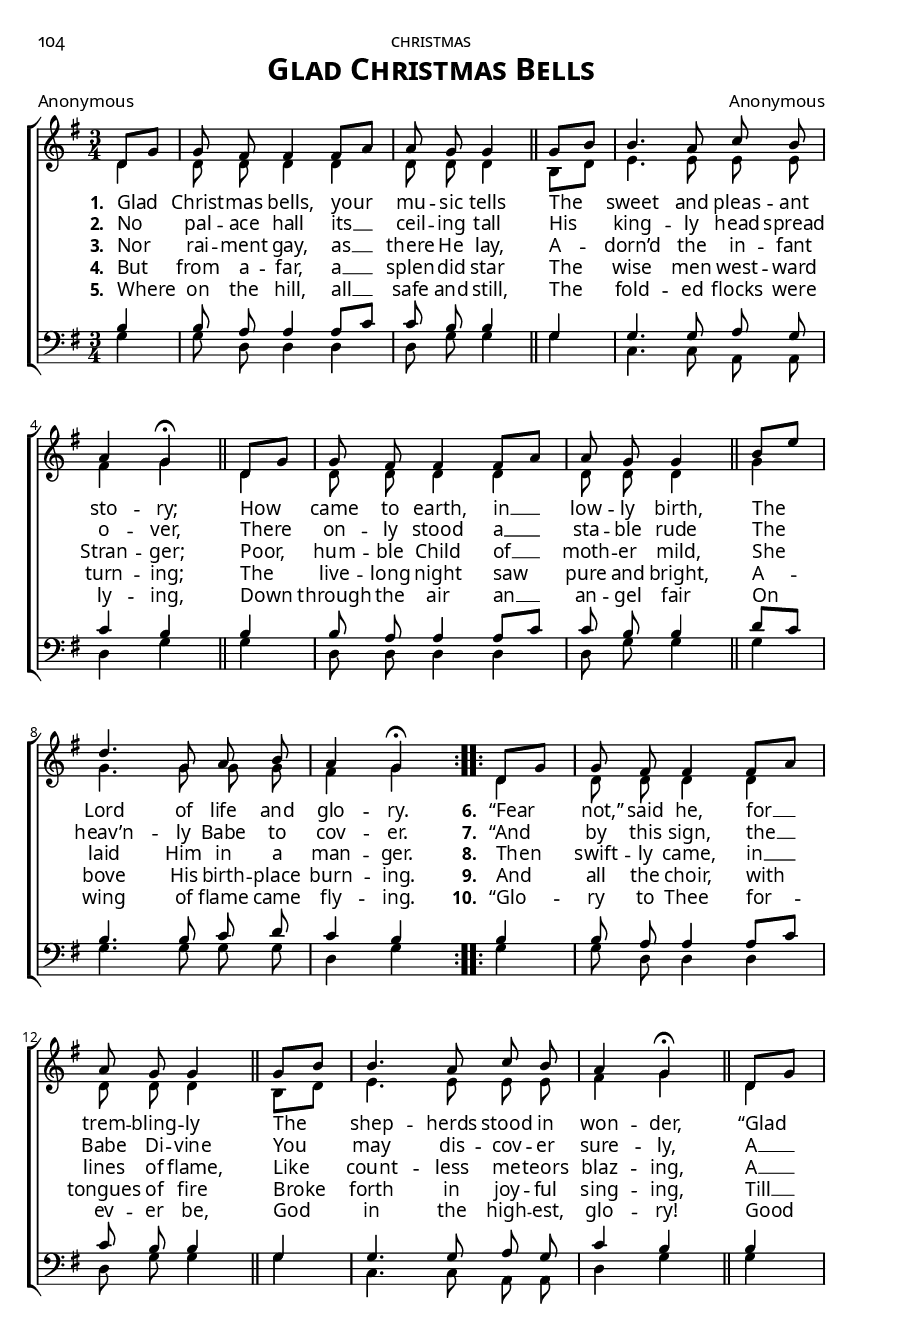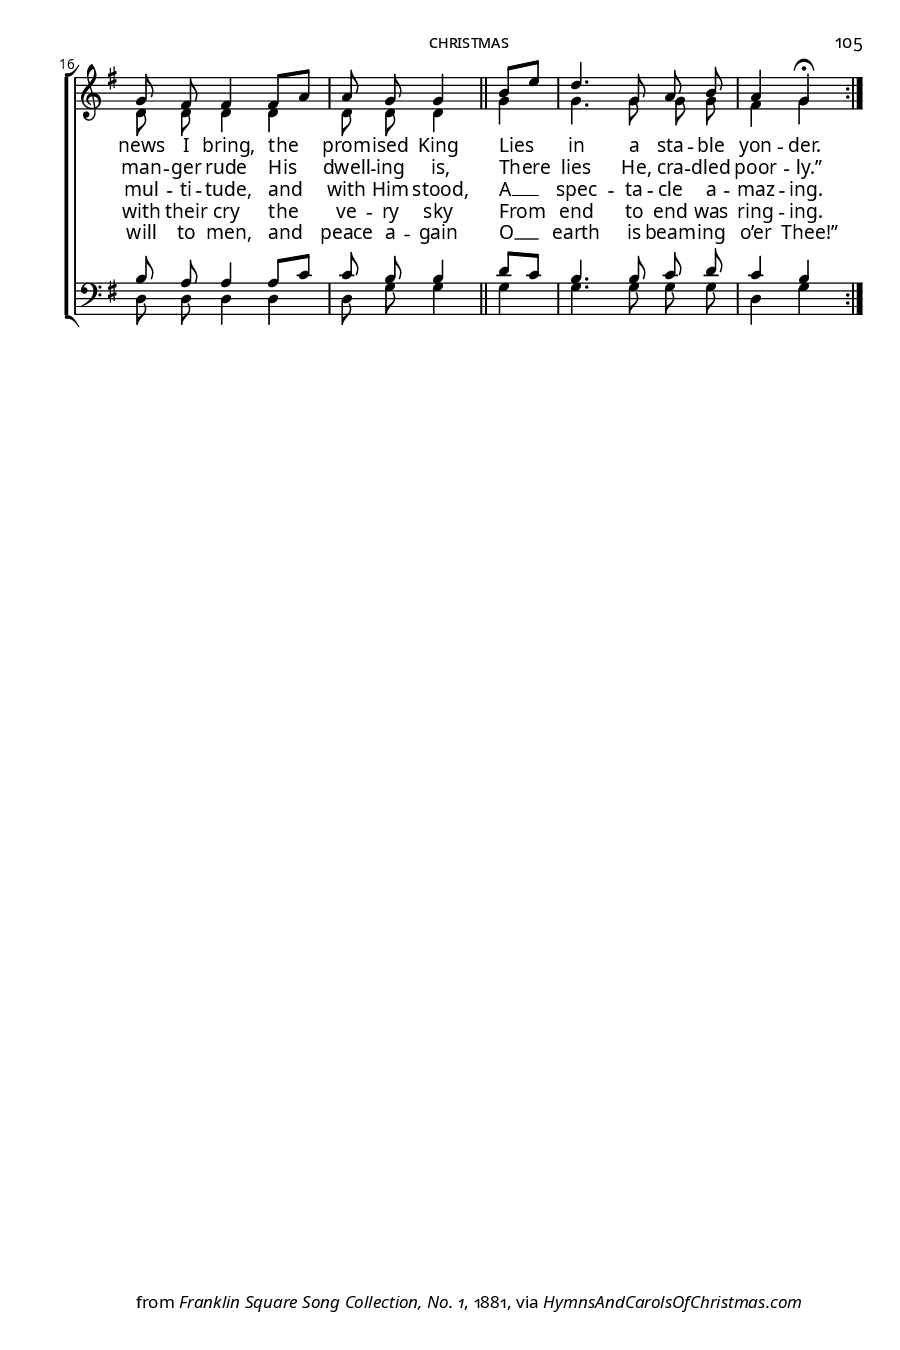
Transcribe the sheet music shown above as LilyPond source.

\version "2.14.2"
\include "util.ly"
\header {
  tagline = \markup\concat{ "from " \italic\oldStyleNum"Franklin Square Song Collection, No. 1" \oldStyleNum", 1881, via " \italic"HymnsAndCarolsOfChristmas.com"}

    title = \markup{\override #'(font-name . "Garamond Premier Pro Semibold"){ \abs-fontsize #15 \smallCapsOldStyle"Glad Christmas Bells"}}
    poet = \markup\oldStyleNum"Anonymous"
    composer = \markup\oldStyleNum"Anonymous"
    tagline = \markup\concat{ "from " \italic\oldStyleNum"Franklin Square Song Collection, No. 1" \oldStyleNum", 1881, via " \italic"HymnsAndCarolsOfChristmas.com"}
  }
\paper {
  print-all-headers = ##f
  paper-height = 9\in
  paper-width = 6\in
  indent = 0\in
  %system-system-spacing = #'((basic-distance . 10) (padding . 0))
  %system-system-spacing =
  %  #'((basic-distance . 0)
  %     (minimum-distance . 0)
  %     (padding . -0.35)
  %     (stretchability . 100))
  ragged-last-bottom = ##t
  ragged-bottom = ##f
  two-sided = ##t
  inner-margin = 0.5\in
  outer-margin = 0.25\in
  top-margin = 0.25\in
  bottom-margin = 0.25\in
  first-page-number = #104
  print-first-page-number = ##t
  headerLine = \markup{\override #'(font-name . "Garamond Premier Pro") \smallCapsOldStyle"christmas"}
  oddHeaderMarkup = \markup\fill-line{
     \override #'(font-name . "Garamond Premier Pro")\abs-fontsize #8.5
     \combine 
        \fill-line{"" \if \should-print-page-number
        \oldStylePageNum""
        }
        \fill-line{\headerLine}
  }
  evenHeaderMarkup = \markup {
     \override #'(font-name . "Garamond Premier Pro")\abs-fontsize #8.5
     \combine
        \if \should-print-page-number
        \oldStylePageNum""
        \fill-line{\headerLine}
  }
}
#(set-global-staff-size 15) \paper{ #(define fonts (make-pango-font-tree "GoudyOlSt BT" "Garamond Premier Pro" "Garamond Premier Pro" (/ 15 20))) }
global = {
  \key g \major
  \time 3/4
  \autoBeamOff
  \override DynamicLineSpanner #'staff-padding = #0.0
  \override DynamicLineSpanner #'Y-extent = #'(-1 . 1)
}

sopMusic = \relative c' {
  \repeat volta 5 {
    \partial 4 d8[ g] |
    g8 fis fis4 fis8[ a] |
    a g g4 \bar"||" g8[ b] |
    b4. a8 c b |
    \partial 2 a4 g\fermata \bar"||"
    
    \partial 4 d8[ g] |
    g fis fis4 fis8[ a] |
    a g g4 \bar"||" b8[ e] |
    d4. g,8 a b |
    \partial 2 a4 g\fermata
  }
}
sopWords = \lyricmode {
  
}

altoMusic = \relative c' {
  d4 |
  d8 d d4 d |
  d8 d d4 b8[ d] |
  e4. e8 e e |
  fis4 g |
  
  d |
  d8 d d4 d |
  d8 d d4 g |
  g4. g8 g g |
  fis4 g
}
altoWords = \lyricmode {
  \dropLyricsIX
  \set stanza = #"1. "
  Glad Christ -- mas bells, your mu -- sic tells
    The sweet and pleas -- ant sto -- ry;
  How came to earth, in __ low -- ly birth,
    The Lord of life and glo -- ry.
    
  \set stanza = #"6. "
  “Fear not,” said he, for __ trem -- bling -- ly
    The shep -- herds stood in won -- der,
  “Glad news I bring, the prom -- ised King
    Lies in a sta -- ble yon -- der.
}
altoWordsII = \lyricmode {
  \dropLyricsIX
  \set stanza = #"2. "
  No pal -- ace hall its __ ceil -- ing tall
    His king -- ly head spread o -- ver,
  There on -- ly stood a __ sta -- ble rude
    The heav’n -- ly Babe to cov -- er.
  
  \set stanza = #"7. "
  “And by this sign, the __ Babe Di -- vine
    You may dis -- cov -- er sure -- ly,
  A __ man -- ger rude His dwell -- ing is,
    There lies He, cra -- dled poor -- ly.”
}
altoWordsIII = \lyricmode {
  \dropLyricsIX
  \set stanza = #"3. "
  Nor rai -- ment gay, as __ there He lay,
    A -- dorn’d the in -- fant Stran -- ger;
  Poor, hum -- ble Child of __ moth -- er mild,
    She laid Him in a man -- ger.
  
  \set stanza = #"8. "
  Then swift -- ly came, in __ lines of flame,
    Like count -- less me -- teors blaz -- ing,
  A __ mul -- ti -- tude, and with Him stood,
    A __ spec -- ta -- cle a -- maz -- ing.
}
altoWordsIV = \lyricmode {
  \dropLyricsIX
  \set stanza = #"4. "
  But from a -- far, a __ splen -- did star
    The wise men west -- ward turn -- ing;
  The live -- long night saw pure and bright,
    A -- bove His birth -- place burn -- ing.
  
  \set stanza = #"9. "
  And all the choir, with tongues of fire
    Broke forth in joy -- ful sing -- ing,
  Till __ with their cry the ve -- ry sky
    From end to end was ring -- ing.
}
altoWordsV = \lyricmode {
  \dropLyricsIX
  \set stanza = #"5. "
  Where on the hill, all __ safe and still,
    The fold -- ed flocks were ly -- ing,
  Down through the air an __ an -- gel fair
    On wing of flame came fly -- ing.
  
  \set stanza = #"10. "
  “Glo -- ry to Thee for -- ev -- er be,
    God in the high -- est, glo -- ry!
  Good will to men, and peace a -- gain
    O __ earth is beam -- ing o’er Thee!”
}
altoWordsVI = \lyricmode {
}
tenorMusic = \relative c' {
  b4 |
  b8 a a4 a8[ c] |
  c b b4 g |
  g4. g8 a g |
  c4 b |
  
  b |
  b8 a a4 a8[ c] |
  c b b4 d8[ c] |
  b4. b8 c d |
  c4 b
}
tenorWords = \lyricmode {

}

bassMusic = \relative c {
  g'4 |
  g8 d d4 d |
  d8 g g4 g |
  c,4. c8 a a |
  d4 g |
  
  g |
  d8 d d4 d |
  d8 g g4 g |
  g4. g8 g g |
  d4 g
}
bassWords = \lyricmode {

}

pianoRH = \relative c' {
  
}
pianoLH = \relative c' {
  
}

\score {
  <<
   \new ChoirStaff <<
%    \new Lyrics = sopranos \with { \override VerticalAxisGroup #'nonstaff-relatedstaff-spacing = #'((basic-distance . 1)) }
    \new Staff = women <<
      \new Voice = "sopranos" { \voiceOne << \global \repeat unfold2\sopMusic >> }
      \new Voice = "altos" { \voiceTwo << \global \repeat unfold2\altoMusic >> }
    >>
   \new Staff = men <<
      \clef bass
      \new Voice = "tenors" { \voiceOne << \global \repeat unfold2\tenorMusic >> }
      \new Voice = "basses" { \voiceTwo << \global \repeat unfold2\bassMusic >> }
    >>
    \new Lyrics \with { alignAboveContext = #"women" \override VerticalAxisGroup #'nonstaff-relatedstaff-spacing = #'((basic-distance . 1))} \lyricsto "sopranos" \sopWords
     \new Lyrics = "altosVI"  \with { alignBelowContext = #"women" \override VerticalAxisGroup #'nonstaff-relatedstaff-spacing = #'((basic-distance . 1))} \lyricsto "sopranos" \altoWordsVI
    \new Lyrics = "altosV"  \with { alignBelowContext = #"women" \override VerticalAxisGroup #'nonstaff-relatedstaff-spacing = #'((basic-distance . 1))} \lyricsto "sopranos" \altoWordsV
    \new Lyrics = "altosIV"  \with { alignBelowContext = #"women" \override VerticalAxisGroup #'nonstaff-relatedstaff-spacing = #'((basic-distance . 1))} \lyricsto "sopranos" \altoWordsIV
    \new Lyrics = "altosIII"  \with { alignBelowContext = #"women" \override VerticalAxisGroup #'nonstaff-relatedstaff-spacing = #'((basic-distance . 1))} \lyricsto "sopranos" \altoWordsIII
    \new Lyrics = "altosII"  \with { alignBelowContext = #"women" \override VerticalAxisGroup #'nonstaff-relatedstaff-spacing = #'((basic-distance . 1))} \lyricsto "sopranos" \altoWordsII
    \new Lyrics = "altos"  \with { alignBelowContext = #"women" \override VerticalAxisGroup #'nonstaff-relatedstaff-spacing = #'((padding . -0.5)) } \lyricsto "sopranos" \altoWords
    \new Lyrics \with { alignAboveContext = #"men" \override VerticalAxisGroup #'nonstaff-relatedstaff-spacing = #'((basic-distance . 1)) } \lyricsto "tenors" \tenorWords
    \new Lyrics \with { alignBelowContext = #"men" \override VerticalAxisGroup #'nonstaff-relatedstaff-spacing = #'((basic-distance . 1)) } \lyricsto "basses" \bassWords
  >>
%    \new PianoStaff << \new Staff { \new Voice { \pianoRH } } \new Staff { \clef "bass" \pianoLH } >>
  >>
  \layout {
    \context {
      \Score
      %\override SpacingSpanner #'base-shortest-duration = #(ly:make-moment 1 8)
      %\override SpacingSpanner #'common-shortest-duration = #(ly:make-moment 1 4)
    }
    \context {
      % Remove all empty staves
      % \Staff \RemoveEmptyStaves \override VerticalAxisGroup #'remove-first = ##t
    }
    \context {
      \Lyrics
      \override LyricText #'X-offset = #center-on-word
    }
  }
  
  \midi {
    \tempo 4 = 100
    \set Staff.midiInstrument = "piccolo"
  
    \context {
      \Voice
      \remove "Dynamic_performer"
    }
  }
}
